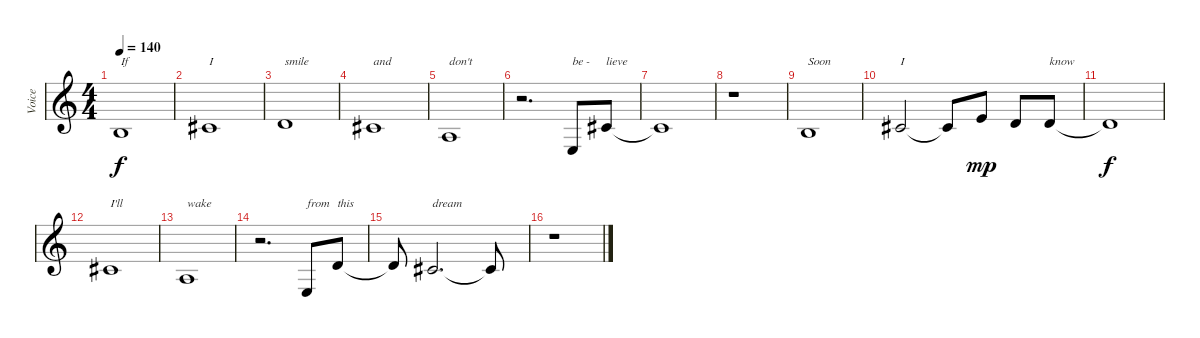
\track ("Voice" "Voice") {instrument trumpet}
\staff {score}
\tuning (E4 B3 G3 D3 A2 E2) {hide}
\ts (4 4)
\tempo 140
\clef g2
\ks c
0.2.1{txt "If" dy f} |
2.2.1{txt "I"} |
3.2.1{txt "smile"} |
2.2.1{txt "and"} |
2.3.1{txt "don't"} |
r.2{d} 2.4.8{txt "be -"} 2.2.8{txt "lieve"} |
2.2{t}.1 |
r.1 |
0.2.1{txt "Soon"} |
2.2.2{txt "I"} 2.2{t}.8 0.1.8{dy mp} 3.2.8 3.2.8{txt "know"} |
3.2{t}.1{dy f} |
2.2.1{txt "I'll"} |
2.3.1{txt "wake"} |
r.2{d} 2.4.8{txt "from"} 3.2.8{txt "this"} |
3.2{t}.8 2.2.2{d txt "dream"} 2.2{t}.8 |
r.1
